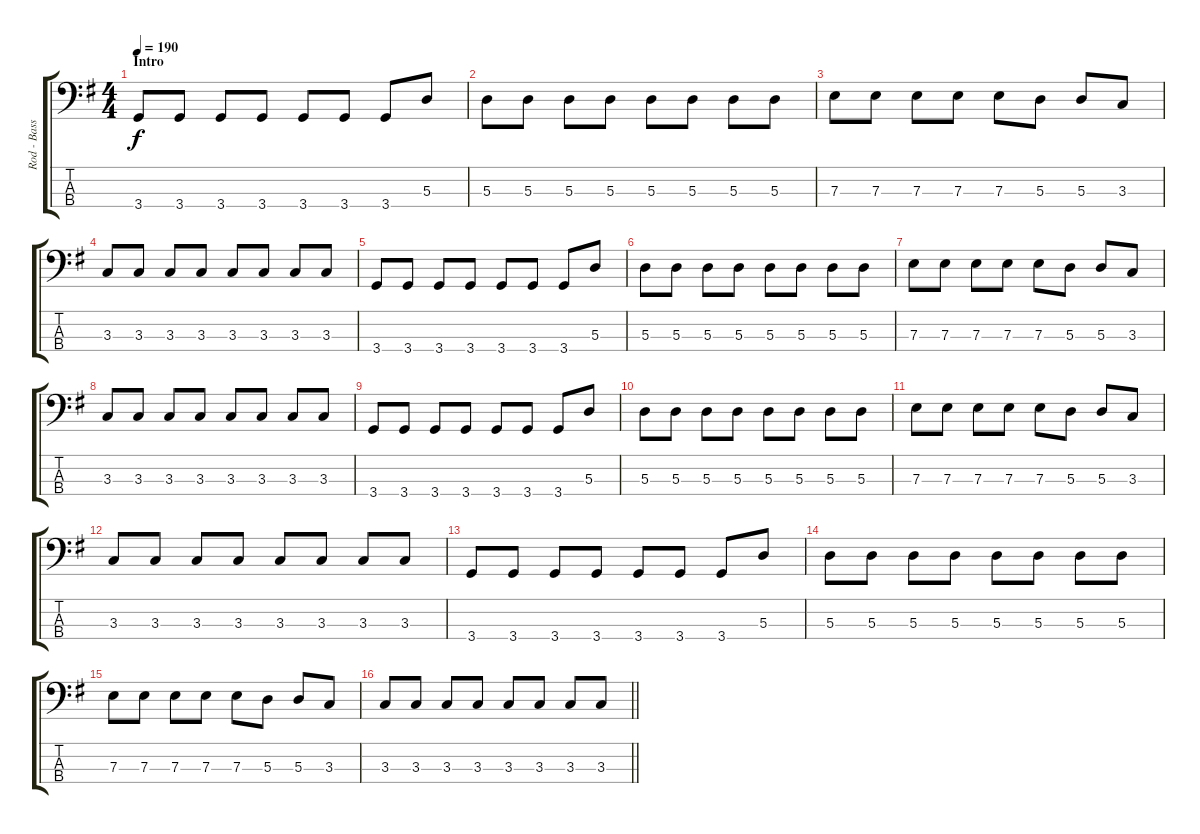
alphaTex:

\track ("Rod - Bass" "Rod - Bass") {instrument electricbasspick}
\staff {score tabs}
\tuning (G2 D2 A1 E1) {hide}
\ts (4 4)
\section ("" "Intro")
\tempo 190
\clef f4
\ks g
3.4.8{dy f instrument electricbasspick} 3.4.8 3.4.8 3.4.8 3.4.8 3.4.8 3.4.8 5.3.8 |
5.3.8 5.3.8 5.3.8 5.3.8 5.3.8 5.3.8 5.3.8 5.3.8 |
7.3.8 7.3.8 7.3.8 7.3.8 7.3.8 5.3.8 5.3.8 3.3.8 |
3.3.8 3.3.8 3.3.8 3.3.8 3.3.8 3.3.8 3.3.8 3.3.8 |
3.4.8 3.4.8 3.4.8 3.4.8 3.4.8 3.4.8 3.4.8 5.3.8 |
5.3.8 5.3.8 5.3.8 5.3.8 5.3.8 5.3.8 5.3.8 5.3.8 |
7.3.8 7.3.8 7.3.8 7.3.8 7.3.8 5.3.8 5.3.8 3.3.8 |
3.3.8 3.3.8 3.3.8 3.3.8 3.3.8 3.3.8 3.3.8 3.3.8 |
3.4.8 3.4.8 3.4.8 3.4.8 3.4.8 3.4.8 3.4.8 5.3.8 |
5.3.8 5.3.8 5.3.8 5.3.8 5.3.8 5.3.8 5.3.8 5.3.8 |
7.3.8 7.3.8 7.3.8 7.3.8 7.3.8 5.3.8 5.3.8 3.3.8 |
3.3.8 3.3.8 3.3.8 3.3.8 3.3.8 3.3.8 3.3.8 3.3.8 |
3.4.8 3.4.8 3.4.8 3.4.8 3.4.8 3.4.8 3.4.8 5.3.8 |
5.3.8 5.3.8 5.3.8 5.3.8 5.3.8 5.3.8 5.3.8 5.3.8 |
7.3.8 7.3.8 7.3.8 7.3.8 7.3.8 5.3.8 5.3.8 3.3.8 |
\barLineRight lightlight
3.3.8 3.3.8 3.3.8 3.3.8 3.3.8 3.3.8 3.3.8 3.3.8
